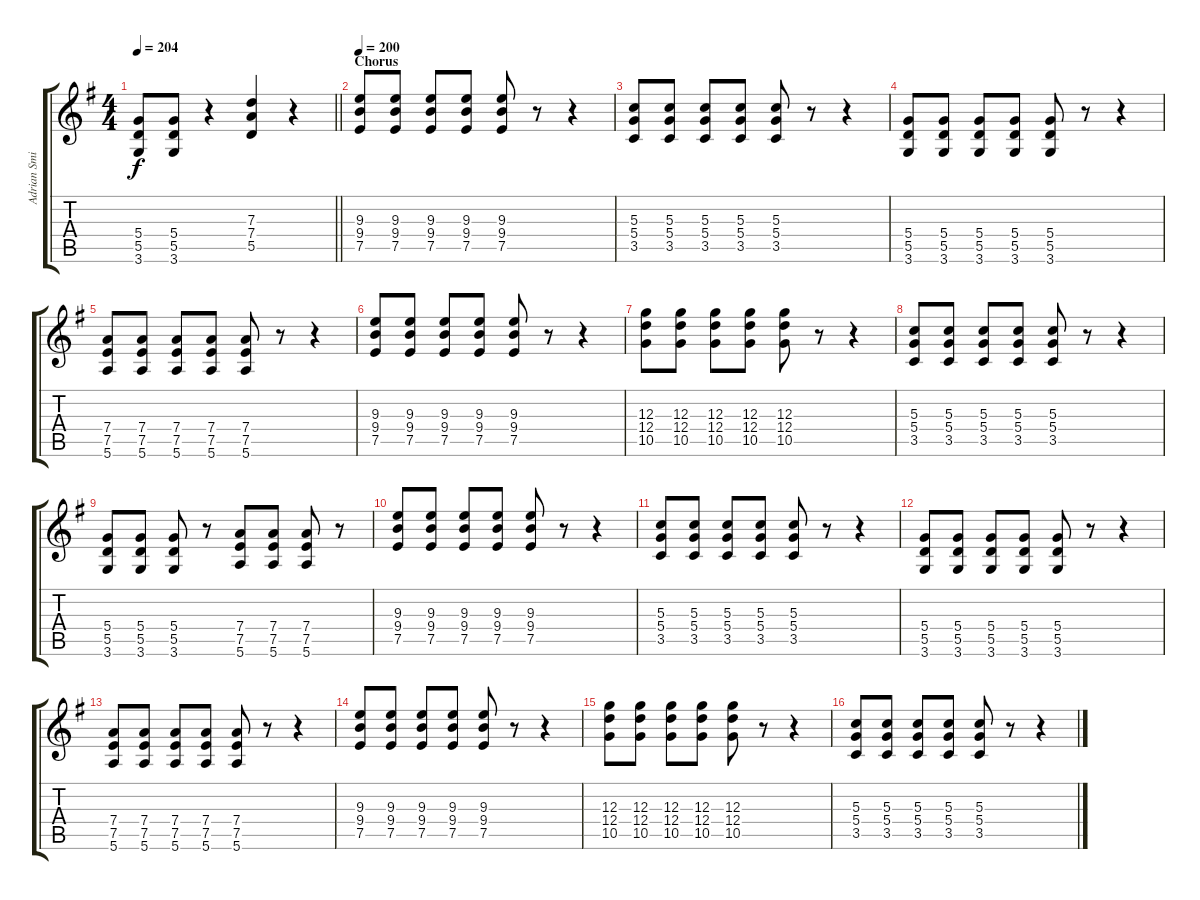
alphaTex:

\track ("Adrian Smith (Guitar)" "Adrian Smi") {instrument distortionguitar}
\staff {score tabs}
\tuning (E4 B3 G3 D3 A2 E2) {hide}
\ts (4 4)
\tempo 204
\clef g2
\barLineRight lightlight
\ks eminor
(5.4 5.5 3.6).8{dy f} (5.4 5.5 3.6).8 r.4 (7.3 7.4 5.5).4 r.4 |
\section ("" "Chorus")
\tempo 200
(9.3 9.4 7.5).8 (9.3 9.4 7.5).8 (9.3 9.4 7.5).8 (9.3 9.4 7.5).8 (9.3 9.4 7.5).8 r.8 r.4 |
(5.3 5.4 3.5).8 (5.3 5.4 3.5).8 (5.3 5.4 3.5).8 (5.3 5.4 3.5).8 (5.3 5.4 3.5).8 r.8 r.4 |
(5.4 5.5 3.6).8 (5.4 5.5 3.6).8 (5.4 5.5 3.6).8 (5.4 5.5 3.6).8 (5.4 5.5 3.6).8 r.8 r.4 |
(7.4 7.5 5.6).8 (7.4 7.5 5.6).8 (7.4 7.5 5.6).8 (7.4 7.5 5.6).8 (7.4 7.5 5.6).8 r.8 r.4 |
(9.3 9.4 7.5).8 (9.3 9.4 7.5).8 (9.3 9.4 7.5).8 (9.3 9.4 7.5).8 (9.3 9.4 7.5).8 r.8 r.4 |
(12.3 12.4 10.5).8 (12.3 12.4 10.5).8 (12.3 12.4 10.5).8 (12.3 12.4 10.5).8 (12.3 12.4 10.5).8 r.8 r.4 |
(5.3 5.4 3.5).8 (5.3 5.4 3.5).8 (5.3 5.4 3.5).8 (5.3 5.4 3.5).8 (5.3 5.4 3.5).8 r.8 r.4 |
(5.4 5.5 3.6).8 (5.4 5.5 3.6).8 (5.4 5.5 3.6).8 r.8 (7.4 7.5 5.6).8 (7.4 7.5 5.6).8 (7.4 7.5 5.6).8 r.8 |
(9.3 9.4 7.5).8 (9.3 9.4 7.5).8 (9.3 9.4 7.5).8 (9.3 9.4 7.5).8 (9.3 9.4 7.5).8 r.8 r.4 |
(5.3 5.4 3.5).8 (5.3 5.4 3.5).8 (5.3 5.4 3.5).8 (5.3 5.4 3.5).8 (5.3 5.4 3.5).8 r.8 r.4 |
(5.4 5.5 3.6).8 (5.4 5.5 3.6).8 (5.4 5.5 3.6).8 (5.4 5.5 3.6).8 (5.4 5.5 3.6).8 r.8 r.4 |
(7.4 7.5 5.6).8 (7.4 7.5 5.6).8 (7.4 7.5 5.6).8 (7.4 7.5 5.6).8 (7.4 7.5 5.6).8 r.8 r.4 |
(9.3 9.4 7.5).8 (9.3 9.4 7.5).8 (9.3 9.4 7.5).8 (9.3 9.4 7.5).8 (9.3 9.4 7.5).8 r.8 r.4 |
(12.3 12.4 10.5).8 (12.3 12.4 10.5).8 (12.3 12.4 10.5).8 (12.3 12.4 10.5).8 (12.3 12.4 10.5).8 r.8 r.4 |
(5.3 5.4 3.5).8 (5.3 5.4 3.5).8 (5.3 5.4 3.5).8 (5.3 5.4 3.5).8 (5.3 5.4 3.5).8 r.8 r.4
